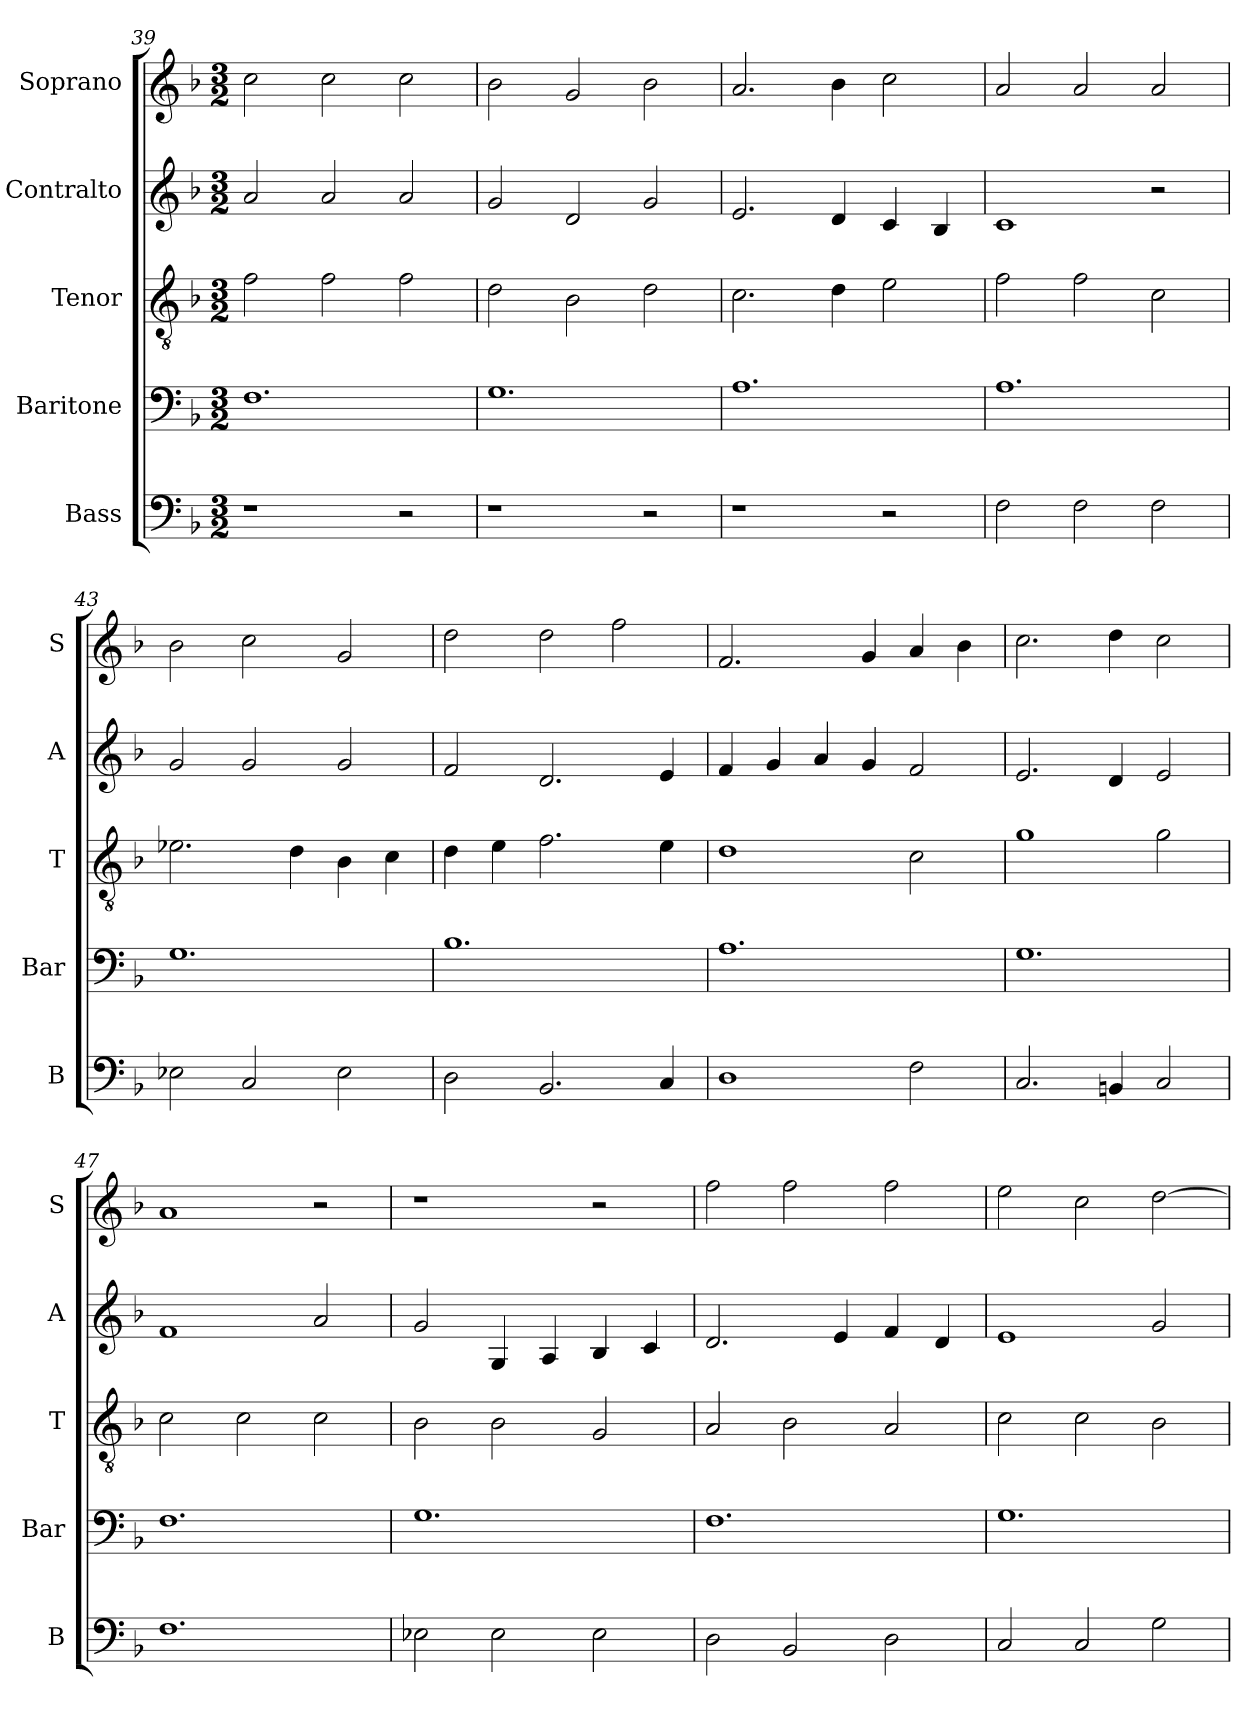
**kern	**kern	**kern	**kern	**kern
*part5	*part4	*part3	*part2	*part1
*staff5	*staff4	*staff3	*staff2	*staff1
*I"Bass	*I"Baritone	*I"Tenor	*I"Contralto	*I"Soprano
*I'B	*I'Bar	*I'T	*I'A	*I'S
*clefF4	*clefF4	*clefGv2	*clefG2	*clefG2
*k[b-]	*k[b-]	*k[b-]	*k[b-]	*k[b-]
*G:dor	*G:dor	*G:dor	*G:dor	*G:dor
*M3/2	*M3/2	*M3/2	*M3/2	*M3/2
=39	=39	=39	=39	=39
1r	1.F	2f	2a	2cc
.	.	2f	2a	2cc
2r	.	2f	2a	2cc
=40	=40	=40	=40	=40
1r	1.G	2d	2g	2b-
.	.	2B-	2d	2g
2r	.	2d	2g	2b-
=41	=41	=41	=41	=41
1r	1.A	2.c	2.e	2.a
.	.	4d	4d	4b-
2r	.	2e	4c	2cc
.	.	.	4B-	.
=42	=42	=42	=42	=42
2F	1.A	2f	1c	2a
2F	.	2f	.	2a
2F	.	2c	2r	2a
=43	=43	=43	=43	=43
2E-X	1.G	2.e-X	2g	2b-
2C	.	.	2g	2cc
.	.	4d	.	.
2E-	.	4B-	2g	2g
.	.	4c	.	.
=44	=44	=44	=44	=44
2D	1.B-	4d	2f	2dd
.	.	4e	.	.
2.BB-	.	2.f	2.d	2dd
.	.	.	.	2ff
4C	.	4e	4e	.
=45	=45	=45	=45	=45
1D	1.A	1d	4f	2.f
.	.	.	4g	.
.	.	.	4a	.
.	.	.	4g	4g
2F	.	2c	2f	4a
.	.	.	.	4b-
=46	=46	=46	=46	=46
2.C	1.G	1g	2.e	2.cc
4BBn	.	.	4d	4dd
2C	.	2g	2e	2cc
=47	=47	=47	=47	=47
1.F	1.F	2c	1f	1a
.	.	2c	.	.
.	.	2c	2a	2r
=48	=48	=48	=48	=48
2E-X	1.G	2B-	2g	1r
2E-	.	2B-	4G	.
.	.	.	4A	.
2E-	.	2G	4B-	2r
.	.	.	4c	.
=49	=49	=49	=49	=49
2D	1.F	2A	2.d	2ff
2BB-	.	2B-	.	2ff
.	.	.	4e	.
2D	.	2A	4f	2ff
.	.	.	4d	.
=50	=50	=50	=50	=50
2C	1.G	2c	1e	2ee
2C	.	2c	.	2cc
2G	.	2B-	2g	[2dd
=	=	=	=	=
*-	*-	*-	*-	*-
